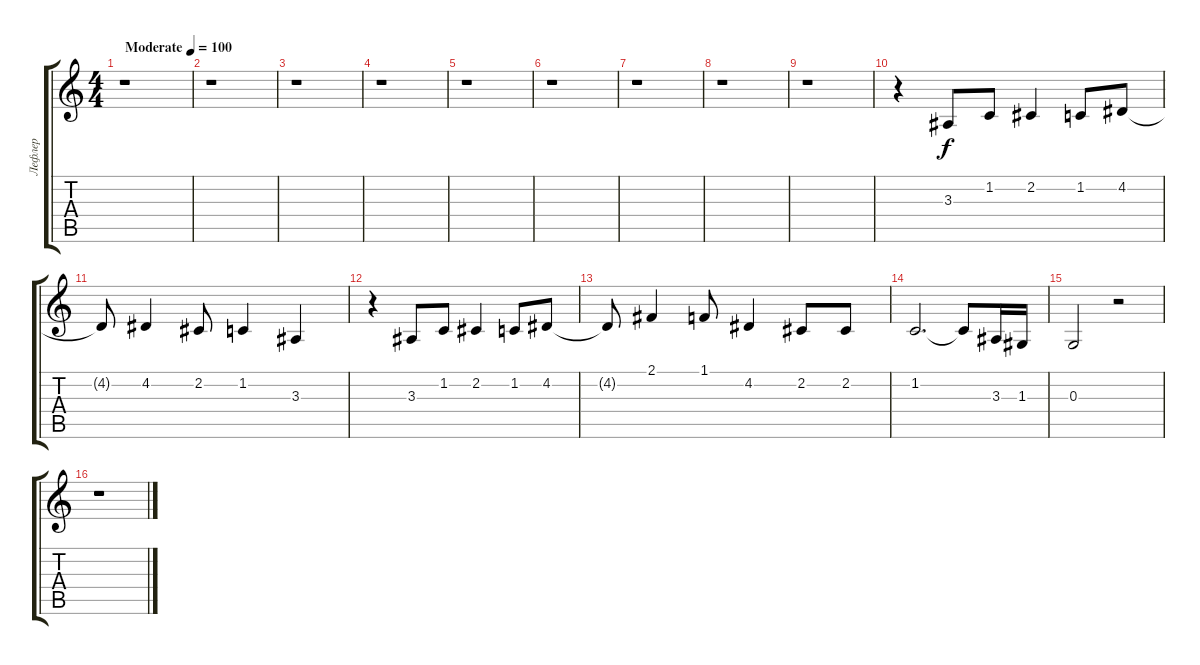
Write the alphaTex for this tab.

\track ("Лефлер" "Лефлер") {instrument lead6voice}
\staff {score tabs}
\tuning (E4 B3 G3 D3 A2 E2) {hide}
\ts (4 4)
\tempo (100 "Moderate")
\clef g2
\ks c
r.1{dy f instrument lead6voice} |
r.1 |
r.1 |
r.1 |
r.1 |
r.1 |
r.1 |
r.1 |
r.1 |
r.4 3.3.8 1.2.8 2.2.4 1.2.8 4.2.8 |
4.2{t}.8 4.2.4 2.2.8 1.2.4 3.3.4 |
r.4 3.3.8 1.2.8 2.2.4 1.2.8 4.2.8 |
4.2{t}.8 2.1.4 1.1.8 4.2.4 2.2.8 2.2.8 |
1.2.2{d} 1.2{t}.8 3.3.16 1.3.16 |
0.3.2 r.2 |
r.1
